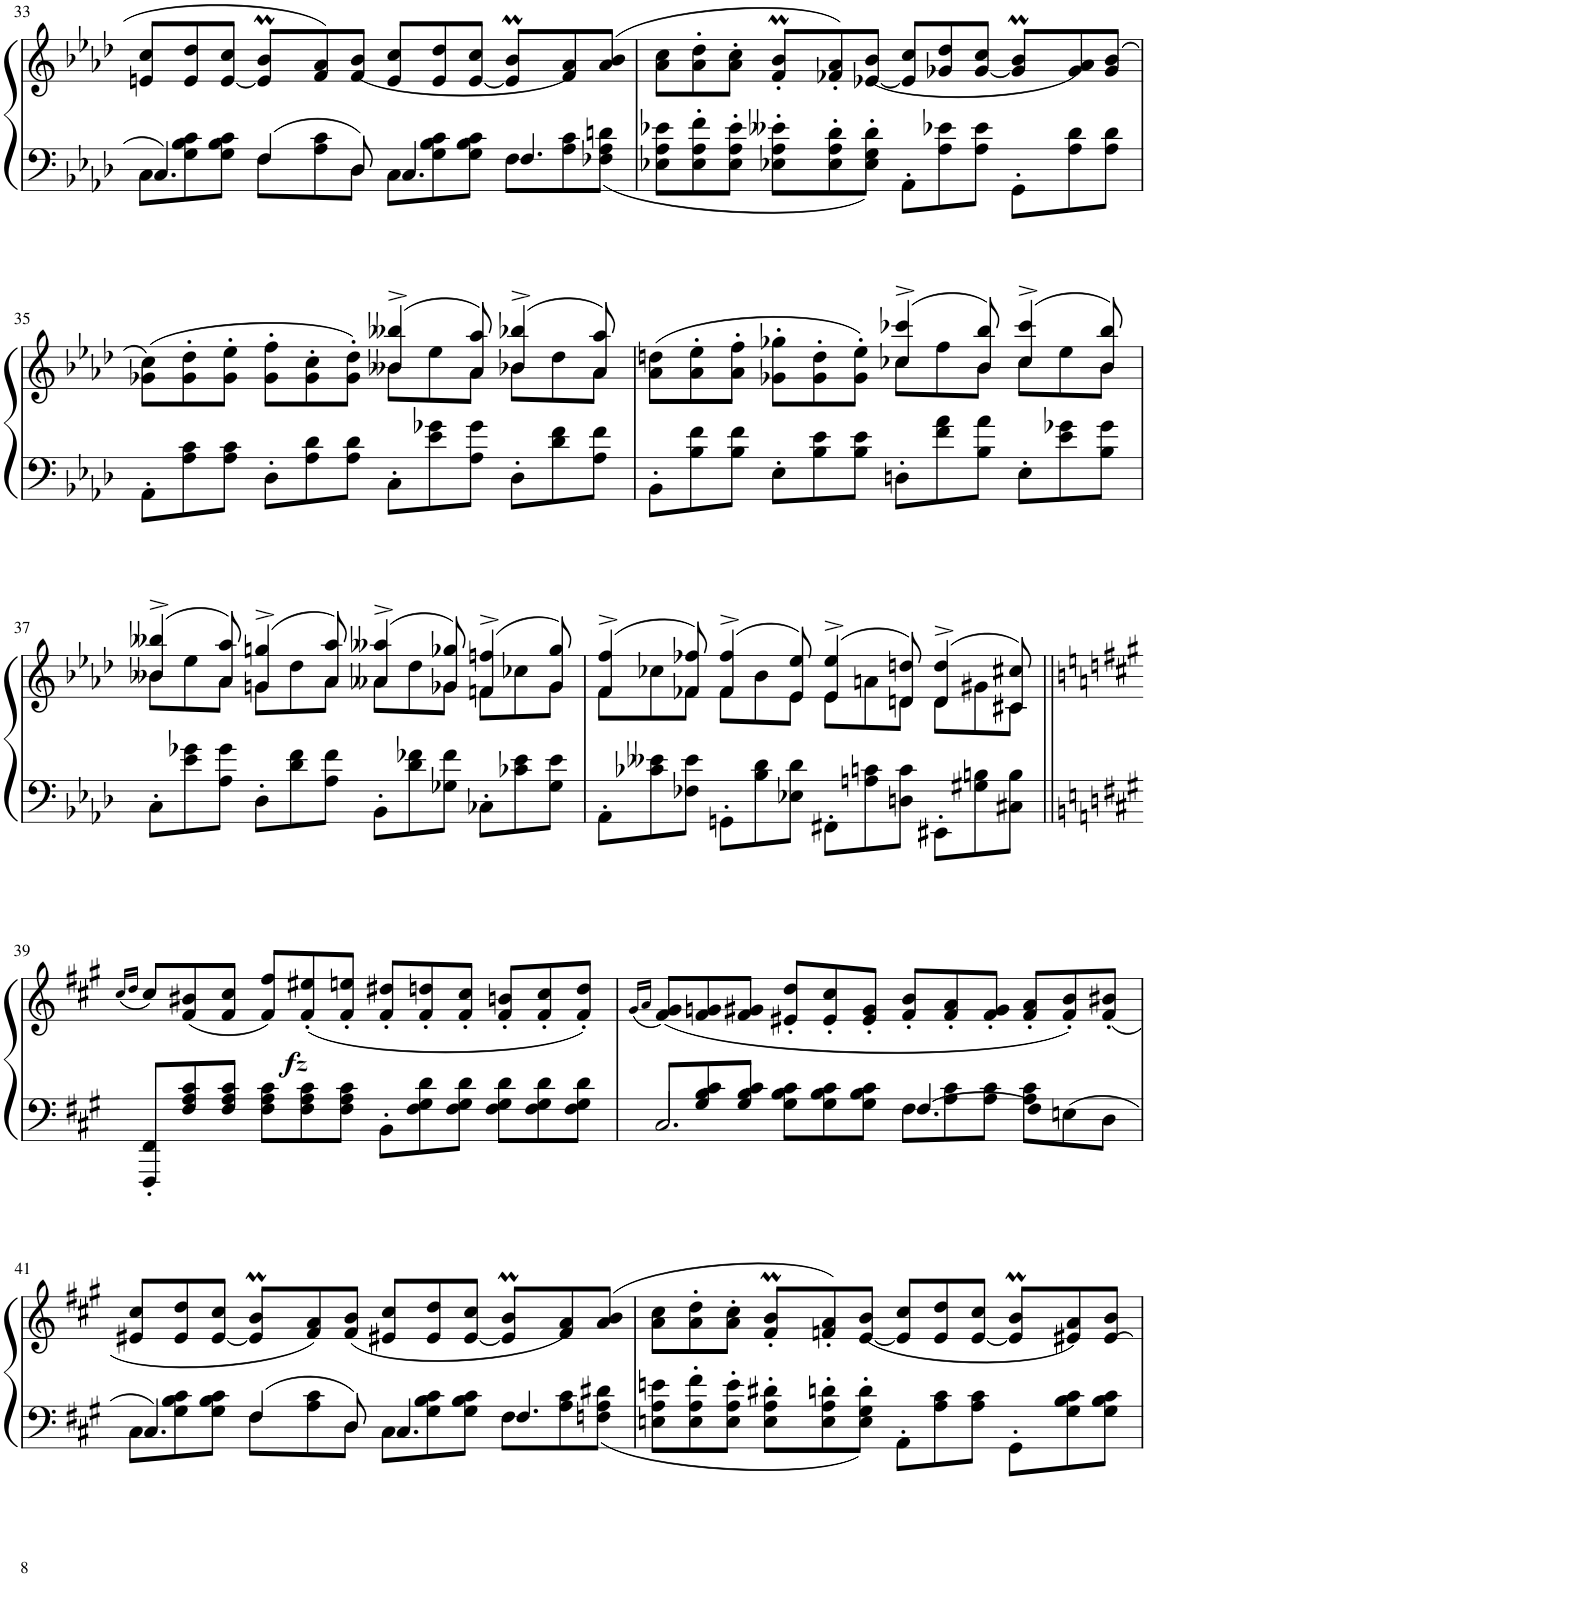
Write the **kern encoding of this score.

**kern	**kern	**dynam
*part1	*part1	*part1
*staff2	*staff1	*staff1/2
*I"Piano	*	*
*I'Pno	*	*
!!LO:PB:g=z
*clefF4	*clefG2	*
*k[b-e-a-d-]	*k[b-e-a-d-]	*
*M12/8	*M12/8	*
=33	=33	=33
*^	*^	*
4.C/	8C\L	8en/ 8cc/L	4.ryy	.
.	8G\ 8B-\ 8c\	8e/ 8dd-/	.	.
.	8G\ 8B-\ 8c\J	[8e/ 8cc/J	.	.
*	*	*	*Xtuplet	*
4F/	8F\L	8e/]M 8b-/ML	48ryy	.
.	.	.	48cc!	.
.	.	.	12b-!	.
.	8A-\ 8c\	8f/ 8a-/	8ryy	.
*	*	*v	*v	*
8D-/	8D-\J	(8f/ 8b-/J	.
4.C/	8C\L	8e/ 8cc/L	.
.	8G\ 8B-\ 8c\	8e/ 8dd-/	.
.	8G\ 8B-\ 8c\J	[8e/ 8cc/J	.
*	*	*^	*
4.F/	8F\L	8e/]M 8b-/ML	48ryy	.
.	.	.	48cc!	.
.	.	.	12b-!	.
.	8A-\ 8c\	8f/ 8a-/)	4ryy	.
.	8F-X\ 8A-\ 8dn\J	(8a-/ 8b-/J	.	.
*v	*v	*	*	*
=34	=34	=34	=34
8E-X\ 8A-\ 8e-X\L	8a-\ 8cc\L	4.ryy	.
8E-\' 8A-\' 8f\'	8a-\' 8dd-\'	.	.
8E-\' 8A-\' 8e-\'J	8a-\' 8cc\'J	.	.
8E-X\' 8A-\' 8e--X\'L	8f/M' 8b-/M'L	48ryy	.
.	.	48cc!	.
.	.	12b-!	.
8E-\' 8A-\' 8d-\'	8f-X/' 8a-/')	8ryy	.
*	*v	*v	*
8E-\' 8G\' 8d-\'J	([8e-X/ 8b-/J	.
8AA-'\L	8e-/] 8cc/L	.
8A-\ 8e-X\	8g-X/ 8dd-/	.
8A-\ 8e-\J	[8g-/ 8cc/J	.
*	*^	*
8GG'\L	8g-/]M 8b-/ML	48ryy	.
.	.	48cc!	.
.	.	12b-!	.
8A-\ 8d-\	8g-/ 8a-/)	4ryy	.
8A-\ 8d-\J	(8g-/ 8b-/J	.	.
!!LO:LB:g=z	!!
=35	=35	=35	=35
8AA-'\L	(8g-X\ 8cc\L)	2.ryy	.
8A-\ 8c\	8g-\' 8dd-\'	.	.
8A-\ 8c\J	8g-\' 8ee-\'J	.	.
8D-'\L	8g-\' 8ff\'L	.	.
8A-\ 8d-\	8g-\' 8cc\'	.	.
8A-\ 8d-\J	8g-\' 8dd-\'J)	.	.
8C'\L	(4b--X/^ 4bb--X/^	8b--\L	.
8e-\ 8g-X\	.	8ee-\	.
8A-\ 8g-\J	8a-/ 8aa-/)	8a-\J	.
8D-'\L	(4b-X/^ 4bb-X/^	8b-\L	.
8d-\ 8f\	.	8dd-\	.
8A-\ 8f\J	8a-/ 8aa-/)	8a-\J	.
=36	=36	=36	=36
8BB-'\L	(8a-\ 8ddn\L	2.ryy	.
8B-\ 8f\	8a-\' 8ee-\'	.	.
8B-\ 8f\J	8a-\' 8ff\'J	.	.
8E-'\L	8g-X\' 8gg-X\'L	.	.
8B-\ 8e-\	8g-\' 8dd\'	.	.
8B-\ 8e-\J	8g-\' 8ee-\'J)	.	.
8Dn'\L	(4cc-X/^ 4ccc-X/^	8cc-\L	.
8f\ 8a-\	.	8ff\	.
8B-\ 8a-\J	8b-/ 8bb-/)	8b-\J	.
8E-'\L	(4cc-/^ 4ccc-/^	8cc-\L	.
8e-\ 8g-X\	.	8ee-\	.
8B-\ 8g-\J	8b-/ 8bb-/)	8b-\J	.
!!LO:LB:g=z	!!
=37	=37	=37	=37
8C'\L	(4b--X/^ 4bb--X/^	8b--\L	.
8e-\ 8g-X\	.	8ee-\	.
8A-\ 8g-\J	8a-/ 8aa-/)	8a-\J	.
8D-'\L	(4gn/^ 4ggn/^	8g\L	.
8d-\ 8f\	.	8dd-\	.
8A-\ 8f\J	8a-/ 8aa-/)	8a-\J	.
8BB-'\L	(4a--X/^ 4aa--X/^	8a--\L	.
8d-\ 8f-X\	.	8dd-\	.
8G-X\ 8f-\J	8g-X/ 8gg-X/)	8g-\J	.
8C-X'\L	(4fn/^ 4ffn/^	8f\L	.
8c-X\ 8e-\	.	8cc-X\	.
8G-\ 8e-\J	8g-/ 8gg-/)	8g-\J	.
=38	=38	=38	=38
8AA-'\L	(4f/^ 4ff/^	8f\L	.
8c-X\ 8e--X\	.	8cc-X\	.
8F-X\ 8e--\J	8f-X/ 8ff-X/)	8f-\J	.
8GGn'\L	(4f-/^ 4ff-/^	8f-\L	.
8B-\ 8d-\	.	8b-\	.
8E-X\ 8d-\J	8e-/ 8ee-/)	8e-\J	.
8FF#X'\L	(4e-/^ 4ee-/^	8e-\L	.
8An\ 8cn\	.	8an\	.
8Dn\ 8c\J	8dn/ 8ddn/)	8d\J	.
8EE#X'\L	(4d/^ 4dd/^	8d\L	.
8G#X\ 8Bn\	.	8g#X\	.
8C#X\ 8B\J	8c#X/ 8cc#X/)	8c#\J	.
*	*v	*v	*
!!LO:LB:g=z
=39||	=39||	=39||
*k[f#c#g#]	*k[f#c#g#]	*
.	(16qcc#/LL	.
.	16qdd/JJ	.
!	!	!LO:DY:b
8FFF#/' 8FF#/'L	8cc#/L)	fz
8F#/ 8A/ 8c#/	(8f#/ 8b#X/	.
8F#/ 8A/ 8c#/J	8f#/ 8cc#/J	.
8F#\ 8A\ 8c#\L	8f#/ 8ff#/L)	.
8F#\ 8A\ 8c#\	(8f#/' 8ee#X/'	.
8F#\ 8A\ 8c#\J	8f#/' 8een/'J	.
8BB'\L	8f#/' 8dd#X/'L	.
8F#\ 8G#\ 8d\	8f#/' 8ddn/'	.
8F#\ 8G#\ 8d\J	8f#/' 8cc#/'J	.
8F#\ 8G#\ 8d\L	8f#/' 8bn/'L	.
8F#\ 8G#\ 8d\	8f#/' 8cc#/'	.
8F#\ 8G#\ 8d\J	8f#/' 8dd/'J)	.
=40	=40	=40
.	(16qg#/LL	.
.	16qa/JJ	.
*^	*	*
8C#/L	2.C#/	(8f#/ 8g#/L)	.
8G#/ 8B/ 8c#/	.	8f#/ 8gn/	.
8G#/ 8B/ 8c#/J	.	8f#/ 8g#X/J	.
8G#\ 8B\ 8c#\L	.	8e#X/' 8dd/'L	.
8G#\ 8B\ 8c#\	.	8e#/' 8cc#/'	.
8G#\ 8B\ 8c#\J	.	8e#/' 8g#/'J	.
8F#\L	[4.F#/	8f#/' 8b/'L	.
8A\ 8c#\	.	8f#/' 8a/'	.
8A\ 8c#\J	.	8f#/' 8g#/'J	.
8A\ 8c#\L	8F#]	8f#/' 8a/'L	.
8En\	4ryy	8f#/' 8b/')	.
8D\J	.	(8f#/' 8b#X/'J	.
!!LO:LB:g=z
=41	=41	=41	=41
*	*	*^	*
4.C#/	8C#\L	8e#X/ 8cc#/L	4.ryy	.
.	8G#\ 8B\ 8c#\	8e#/ 8dd/	.	.
.	8G#\ 8B\ 8c#\J	[8e#/ 8cc#/J	.	.
4F#/	8F#\L	8e#/]M 8b/ML	48ryy	.
.	.	.	48cc#!	.
.	.	.	12b!	.
.	8A\ 8c#\	8f#/ 8a/)	8ryy	.
*	*	*v	*v	*
8D/	8D\J	(8f#/ 8b/J	.
4.C#/	8C#\L	8e#X/ 8cc#/L	.
.	8G#\ 8B\ 8c#\	8e#/ 8dd/	.
.	8G#\ 8B\ 8c#\J	[8e#/ 8cc#/J	.
*	*	*^	*
4.F#/	8F#\L	8e#/]M 8b/ML	48ryy	.
.	.	.	48cc#!	.
.	.	.	12b!	.
.	8A\ 8c#\	8f#/ 8a/)	4ryy	.
.	8Fn\ 8A\ 8d#X\J	(8a/ 8b/J	.	.
*v	*v	*	*	*
=42	=42	=42	=42
8En\ 8A\ 8en\L	8a\ 8cc#\L	4.ryy	.
8E\' 8A\' 8f#\'	8a\' 8dd\'	.	.
8E\' 8A\' 8e\'J	8a\' 8cc#\'J	.	.
8E\' 8A\' 8d#X\'L	8f#/M' 8b/M'L	48ryy	.
.	.	48cc#!	.
.	.	12b!	.
8E\' 8A\' 8dn\'	8fn/' 8a/')	8ryy	.
*	*v	*v	*
8E\' 8G#\' 8d\'J	([8e/ 8b/J	.
8AA'\L	8e/] 8cc#/L	.
8A\ 8c#\	8e/ 8dd/	.
8A\ 8c#\J	[8e/ 8cc#/J	.
*	*^	*
8GG#'\L	8e/]M 8b/ML	48ryy	.
.	.	48cc#!	.
.	.	12b!	.
8G#\ 8B\ 8c#\	8e#X/ 8a/)	4ryy	.
8G#\ 8B\ 8c#\J	8e#/ 8b/J	.	.
*	*v	*v	*
=	=	=
*-	*-	*-
